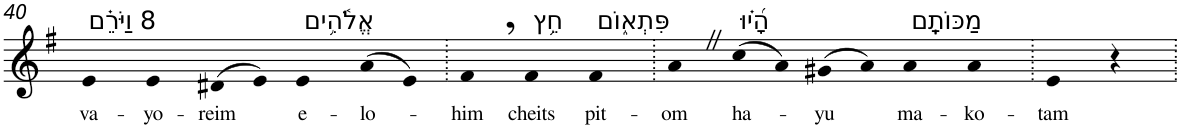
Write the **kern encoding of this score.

**kern	**text
*part1	*part1
*staff1	*staff1
*I"Piano	*
*I'Pno	*
!!LO:PB:g=z
*clefG2	*
*k[f#]	*
*G:	*
=40	=40
!LO:TX:a:t=8 וַיֹּרֵ֗ם	!
!	!LO:LY:b
4e	va-
!	!LO:LY:b
4e	-yo-
!	!LO:LY:b
(>8d#X	-reim
8e)	.
!LO:TX:a:t=אֱלֹ֫הִ֥ים	!
!	!LO:LY:b
4e	e-
!	!LO:LY:b
(>8a	-lo-
8e)	.
=41.	=41.
!	!LO:LY:b
4f#,	-him
!LO:TX:a:t=חֵ֥ץ	!
!	!LO:LY:b
4f#	cheits
!LO:TX:a:t=פִּתְא֑וֹם	!
!	!LO:LY:b
4f#	pit-
=42.	=42.
!	!LO:LY:b
4aZ	-om
!LO:TX:a:t=הָ֝י֗וּ	!
!	!LO:LY:b
(>8cc	ha-
8a)	.
!	!LO:LY:b
(>8g#X	-yu
8a)	.
!LO:TX:a:t=מַכּוֹתָֽם	!
!	!LO:LY:b
4a	ma-
!	!LO:LY:b
4a	-ko-
=43.	=43.
!	!LO:LY:b
4e	-tam
4r	.
=.	=.
*-	*-
